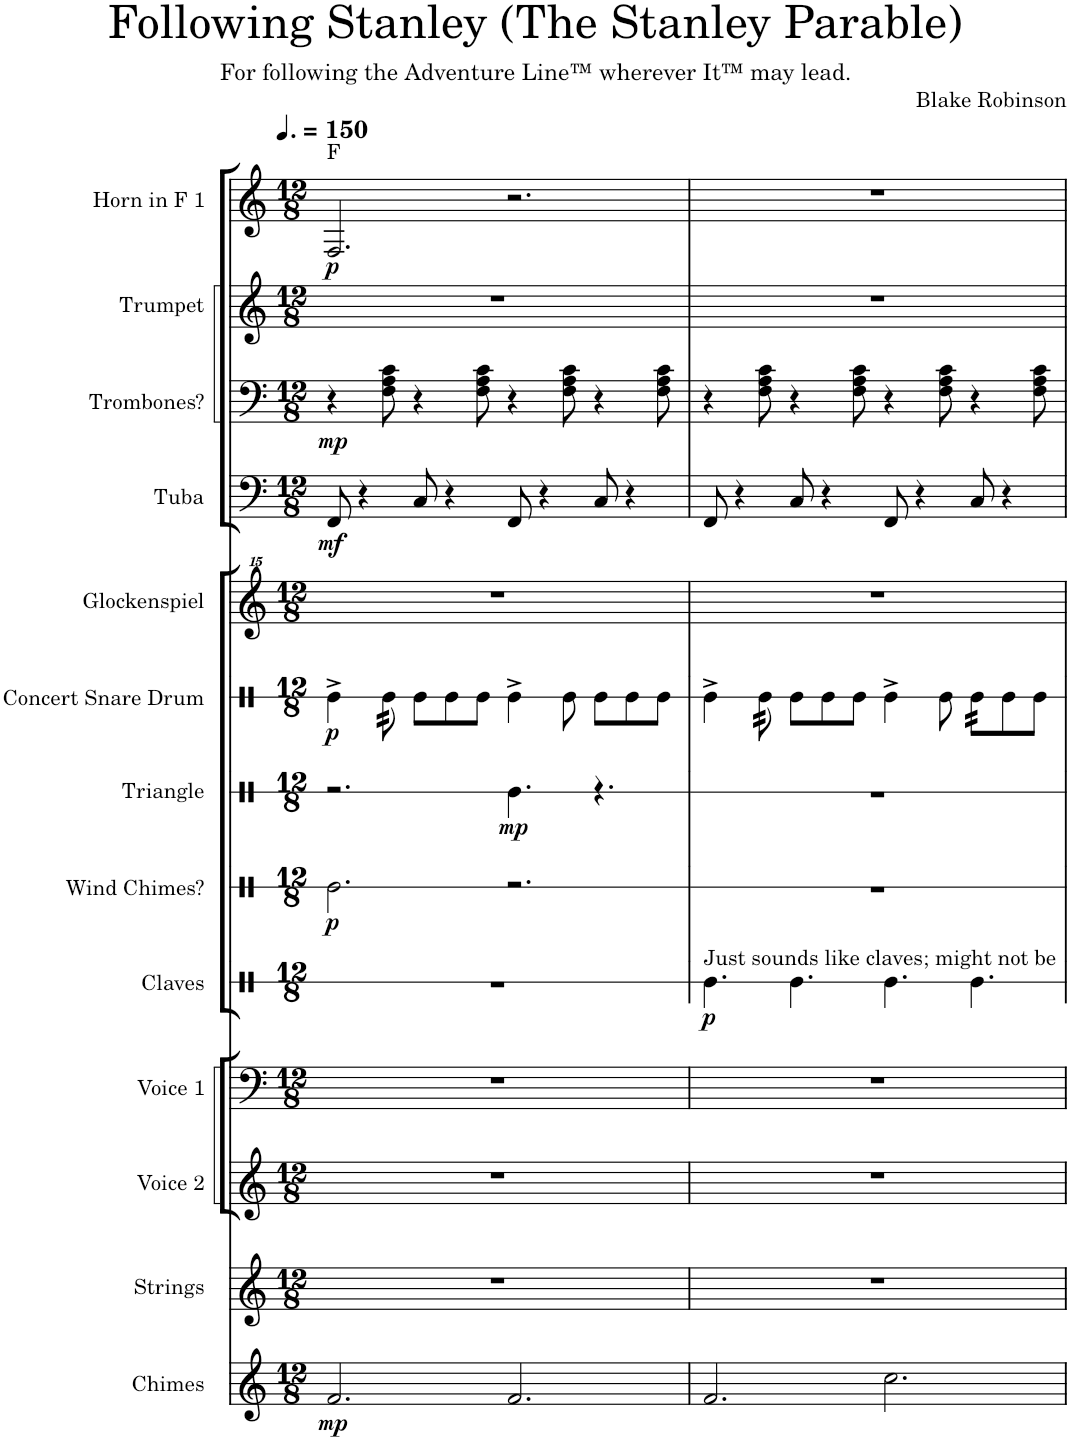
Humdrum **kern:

**kern	**dynam	**kern	**kern	**kern	**kern	**dynam	**kern	**dynam	**kern	**dynam	**kern	**dynam	**kern	**kern	**dynam	**kern	**dynam	**kern	**kern	**dynam
*part13	*part13	*part12	*part11	*part10	*part9	*part9	*part8	*part8	*part7	*part7	*part6	*part6	*part5	*part4	*part4	*part3	*part3	*part2	*part1	*part1
*staff13	*staff13	*staff12	*staff11	*staff10	*staff9	*staff9	*staff8	*staff8	*staff7	*staff7	*staff6	*staff6	*staff5	*staff4	*staff4	*staff3	*staff3	*staff2	*staff1	*staff1
*I"Chimes	*	*I"Strings	*I"Voice 2	*I"Voice 1	*I"Claves	*	*I"Wind Chimes?	*	*I"Triangle	*	*I"Concert Snare Drum	*	*I"Glockenspiel	*I"Tuba	*	*I"Trombones?	*	*I"Trumpet	*I"Horn in F 1	*
*I'Cme.	*	*I'St.	*I'Vo. 2	*I'Vo. 1	*I'Clv.	*	*I'Wn Ch?	*	*I'Trgl.	*	*I'Con. Sn.	*	*I'Glock.	*I'Tba.	*	*I'Tbns?	*	*I'Tpt.	*	*
*	*	*	*	*	*stria1	*	*stria1	*	*stria1	*	*stria1	*	*	*	*	*	*	*	*	*
*clefG2	*	*clefG2	*clefG2	*clefF4	*clefX	*	*clefX	*	*clefX	*	*clefX	*	*clefG^^2	*clefF4	*	*clefF4	*	*clefG2	*clefG2	*
*	*	*	*	*	*	*	*	*	*	*	*	*	*	*	*	*	*	*ITrd1c2	*ITrd4c7	*
*k[]	*	*k[]	*k[]	*k[]	*k[]	*	*k[]	*	*k[]	*	*k[]	*	*k[]	*k[]	*	*k[]	*	*k[]	*k[]	*
*M12/8	*	*M12/8	*M12/8	*M12/8	*M12/8	*	*M12/8	*	*M12/8	*	*M12/8	*	*M12/8	*M12/8	*	*M12/8	*	*M12/8	*M12/8	*
*MM225	*	*MM225	*MM225	*MM225	*MM225	*	*MM225	*	*MM225	*	*MM225	*	*MM225	*MM225	*	*MM225	*	*MM225	*MM225	*
=1	=1	=1	=1	=1	=1	=1	=1	=1	=1	=1	=1	=1	=1	=1	=1	=1	=1	=1	=1	=1
!	!	!	!	!	!	!	!	!	!	!	!	!	!	!	!	!	!	!	!LO:TX:a:t=F	!
!	!LO:DY:b	!	!	!	!	!	!	!LO:DY:b	!	!	!	!LO:DY:b	!	!	!LO:DY:b	!	!LO:DY:b	!	!	!LO:DY:b
2.f/	mp	1.r	1.r	1.r	1.r	.	2.Re\	p	2.r	.	4Re^\	p	1.r	8FF/	mf	4r	mp	1.r	2.F/	p
.	.	.	.	.	.	.	.	.	.	.	.	.	.	4r	.	.	.	.	.	.
*	*	*	*	*	*	*	*	*	*	*	*tremolo	*	*	*	*	*	*	*	*	*
.	.	.	.	.	.	.	.	.	.	.	32Re\	.	.	.	.	8F\ 8A\ 8c\	.	.	.	.
.	.	.	.	.	.	.	.	.	.	.	32Re\	.	.	.	.	.	.	.	.	.
.	.	.	.	.	.	.	.	.	.	.	32Re\	.	.	.	.	.	.	.	.	.
.	.	.	.	.	.	.	.	.	.	.	32Re\	.	.	.	.	.	.	.	.	.
*	*	*	*	*	*	*	*	*	*	*	*Xtremolo	*	*	*	*	*	*	*	*	*
.	.	.	.	.	.	.	.	.	.	.	8Re\L	.	.	8C/	.	4r	.	.	.	.
.	.	.	.	.	.	.	.	.	.	.	8Re\	.	.	4r	.	.	.	.	.	.
.	.	.	.	.	.	.	.	.	.	.	8Re\J	.	.	.	.	8F\ 8A\ 8c\	.	.	.	.
!	!	!	!	!	!	!	!	!	!	!LO:DY:b	!	!	!	!	!	!	!	!	!	!
2.f/	.	.	.	.	.	.	2.r	.	4.Re\	mp	4Re^\	.	.	8FF/	.	4r	.	.	2.r	.
.	.	.	.	.	.	.	.	.	.	.	.	.	.	4r	.	.	.	.	.	.
.	.	.	.	.	.	.	.	.	.	.	8Re\	.	.	.	.	8F\ 8A\ 8c\	.	.	.	.
.	.	.	.	.	.	.	.	.	4.r	.	8Re\L	.	.	8C/	.	4r	.	.	.	.
.	.	.	.	.	.	.	.	.	.	.	8Re\	.	.	4r	.	.	.	.	.	.
.	.	.	.	.	.	.	.	.	.	.	8Re\J	.	.	.	.	8F\ 8A\ 8c\	.	.	.	.
=2	=2	=2	=2	=2	=2	=2	=2	=2	=2	=2	=2	=2	=2	=2	=2	=2	=2	=2	=2	=2
!	!	!	!	!	!LO:TX:a:t=Just sounds like claves; might not be	!	!	!	!	!	!	!	!	!	!	!	!	!	!	!
!	!	!	!	!	!	!LO:DY:b	!	!	!	!	!	!	!	!	!	!	!	!	!	!
2.f/	.	1.r	1.r	1.r	4.Re\	p	1.r	.	1.r	.	4Re^\	.	1.r	8FF/	.	4r	.	1.r	1.r	.
.	.	.	.	.	.	.	.	.	.	.	.	.	.	4r	.	.	.	.	.	.
*	*	*	*	*	*	*	*	*	*	*	*tremolo	*	*	*	*	*	*	*	*	*
.	.	.	.	.	.	.	.	.	.	.	32Re\	.	.	.	.	8F\ 8A\ 8c\	.	.	.	.
.	.	.	.	.	.	.	.	.	.	.	32Re\	.	.	.	.	.	.	.	.	.
.	.	.	.	.	.	.	.	.	.	.	32Re\	.	.	.	.	.	.	.	.	.
.	.	.	.	.	.	.	.	.	.	.	32Re\	.	.	.	.	.	.	.	.	.
*	*	*	*	*	*	*	*	*	*	*	*Xtremolo	*	*	*	*	*	*	*	*	*
.	.	.	.	.	4.Re\	.	.	.	.	.	8Re\L	.	.	8C/	.	4r	.	.	.	.
.	.	.	.	.	.	.	.	.	.	.	8Re\	.	.	4r	.	.	.	.	.	.
.	.	.	.	.	.	.	.	.	.	.	8Re\J	.	.	.	.	8F\ 8A\ 8c\	.	.	.	.
2.cc\	.	.	.	.	4.Re\	.	.	.	.	.	4Re^\	.	.	8FF/	.	4r	.	.	.	.
.	.	.	.	.	.	.	.	.	.	.	.	.	.	4r	.	.	.	.	.	.
.	.	.	.	.	.	.	.	.	.	.	8Re\	.	.	.	.	8F\ 8A\ 8c\	.	.	.	.
*	*	*	*	*	*	*	*	*	*	*	*tremolo	*	*	*	*	*	*	*	*	*
.	.	.	.	.	4.Re\	.	.	.	.	.	32Re\LLL	.	.	8C/	.	4r	.	.	.	.
.	.	.	.	.	.	.	.	.	.	.	32Re\	.	.	.	.	.	.	.	.	.
.	.	.	.	.	.	.	.	.	.	.	32Re\	.	.	.	.	.	.	.	.	.
.	.	.	.	.	.	.	.	.	.	.	32Re\	.	.	.	.	.	.	.	.	.
*	*	*	*	*	*	*	*	*	*	*	*Xtremolo	*	*	*	*	*	*	*	*	*
.	.	.	.	.	.	.	.	.	.	.	8Re\	.	.	4r	.	.	.	.	.	.
.	.	.	.	.	.	.	.	.	.	.	8Re\J	.	.	.	.	8F\ 8A\ 8c\	.	.	.	.
=	=	=	=	=	=	=	=	=	=	=	=	=	=	=	=	=	=	=	=	=
*-	*-	*-	*-	*-	*-	*-	*-	*-	*-	*-	*-	*-	*-	*-	*-	*-	*-	*-	*-	*-
